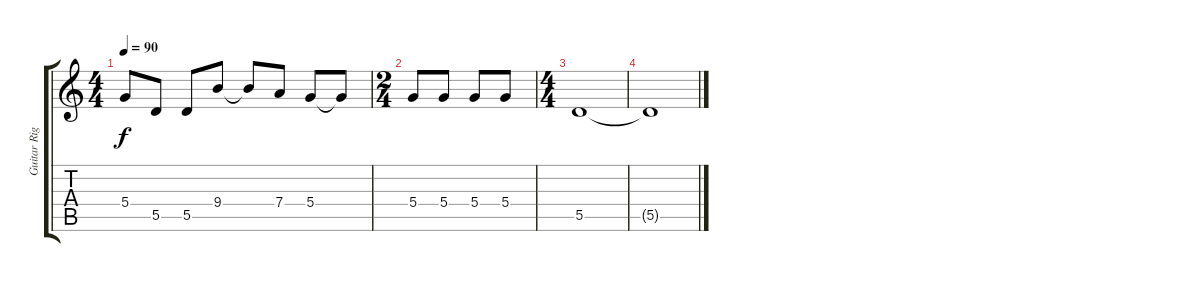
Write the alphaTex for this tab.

\track ("Guitar Right" "Guitar Rig") {instrument acousticguitarsteel}
\staff {score tabs}
\tuning (E4 B3 G3 D3 A2 E2) {hide}
\ts (4 4)
\tempo 90
\clef g2
\ks c
5.4.8{dy f} 5.5.8 5.5.8 9.4.8 9.4{t}.8 7.4.8 5.4.8 5.4{t}.8 |
\ts (2 4)
5.4.8 5.4.8 5.4.8 5.4.8 |
\ts (4 4)
5.5.1 |
5.5{t}.1
